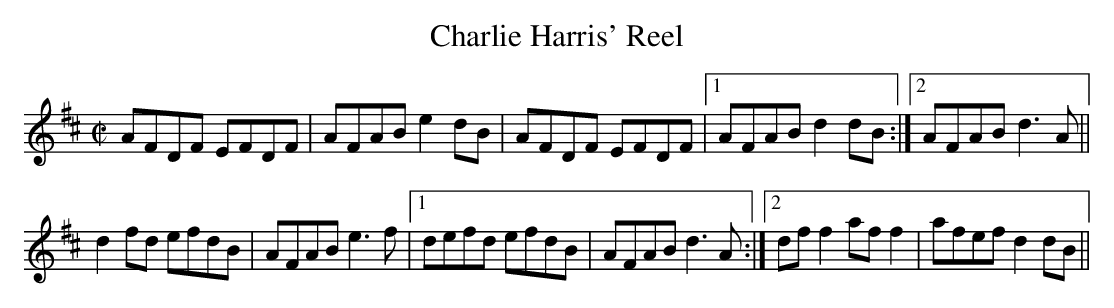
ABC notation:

X:1
T:Charlie Harris' Reel
M:C|
K:D
AFDF EFDF|AFAB e2dB|AFDF EFDF|1 AFAB d2dB:|2 AFAB d3A||
d2fd efdB|AFAB e3f|1 defd efdB|AFAB d3A:|2 dff2 aff2|afef d2dB||
